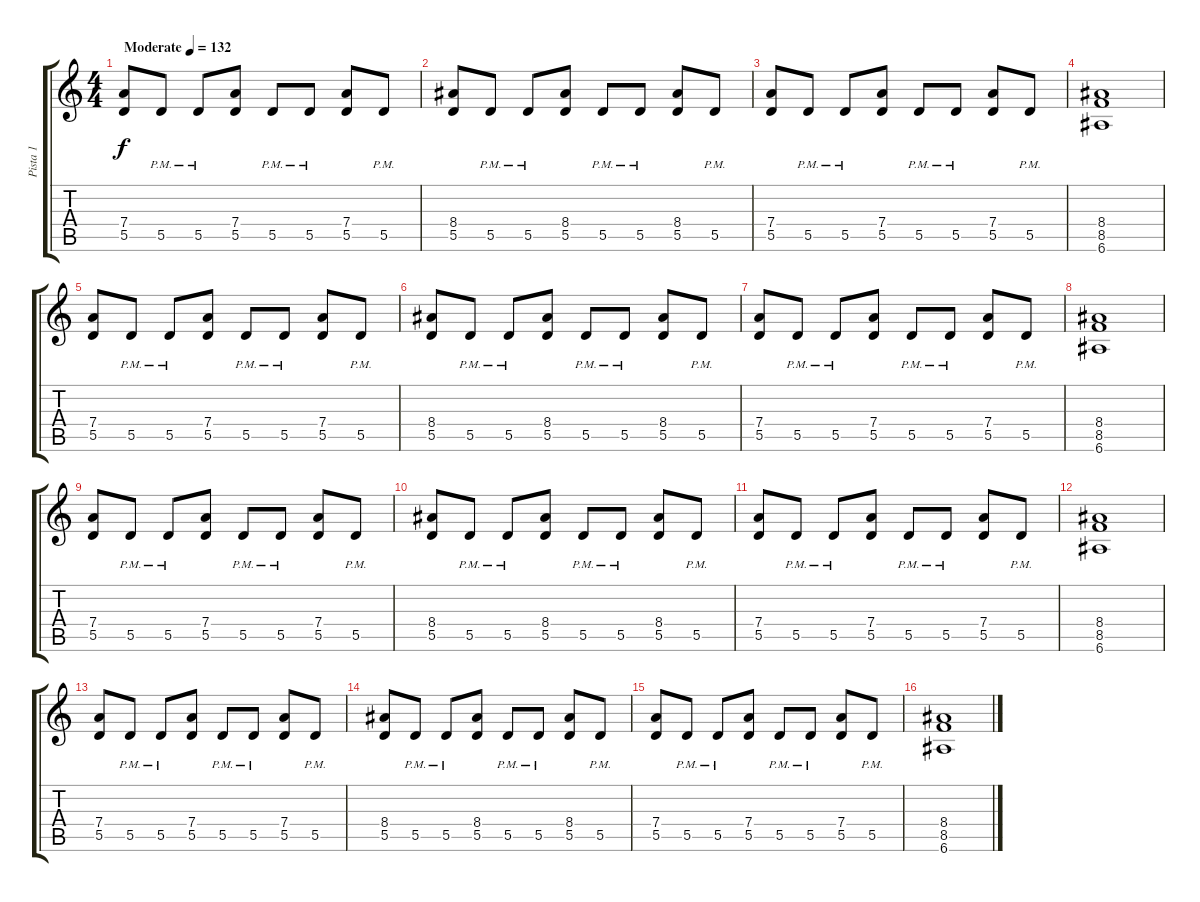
\track ("Pista 1" "Pista 1") {instrument distortionguitar}
\staff {score tabs}
\tuning (E4 B3 G3 D3 A2 E2) {hide}
\ts (4 4)
\tempo (132 "Moderate")
\clef g2
\ks c
(7.4 5.5).8{dy f instrument distortionguitar} 5.5{pm}.8 5.5{pm}.8 (7.4 5.5).8 5.5{pm}.8 5.5{pm}.8 (7.4 5.5).8 5.5{pm}.8 |
(8.4 5.5).8 5.5{pm}.8 5.5{pm}.8 (8.4 5.5).8 5.5{pm}.8 5.5{pm}.8 (8.4 5.5).8 5.5{pm}.8 |
(7.4 5.5).8 5.5{pm}.8 5.5{pm}.8 (7.4 5.5).8 5.5{pm}.8 5.5{pm}.8 (7.4 5.5).8 5.5{pm}.8 |
(8.4 8.5 6.6).1 |
(7.4 5.5).8 5.5{pm}.8 5.5{pm}.8 (7.4 5.5).8 5.5{pm}.8 5.5{pm}.8 (7.4 5.5).8 5.5{pm}.8 |
(8.4 5.5).8 5.5{pm}.8 5.5{pm}.8 (8.4 5.5).8 5.5{pm}.8 5.5{pm}.8 (8.4 5.5).8 5.5{pm}.8 |
(7.4 5.5).8 5.5{pm}.8 5.5{pm}.8 (7.4 5.5).8 5.5{pm}.8 5.5{pm}.8 (7.4 5.5).8 5.5{pm}.8 |
(8.4 8.5 6.6).1 |
(7.4 5.5).8 5.5{pm}.8 5.5{pm}.8 (7.4 5.5).8 5.5{pm}.8 5.5{pm}.8 (7.4 5.5).8 5.5{pm}.8 |
(8.4 5.5).8 5.5{pm}.8 5.5{pm}.8 (8.4 5.5).8 5.5{pm}.8 5.5{pm}.8 (8.4 5.5).8 5.5{pm}.8 |
(7.4 5.5).8 5.5{pm}.8 5.5{pm}.8 (7.4 5.5).8 5.5{pm}.8 5.5{pm}.8 (7.4 5.5).8 5.5{pm}.8 |
(8.4 8.5 6.6).1 |
(7.4 5.5).8 5.5{pm}.8 5.5{pm}.8 (7.4 5.5).8 5.5{pm}.8 5.5{pm}.8 (7.4 5.5).8 5.5{pm}.8 |
(8.4 5.5).8 5.5{pm}.8 5.5{pm}.8 (8.4 5.5).8 5.5{pm}.8 5.5{pm}.8 (8.4 5.5).8 5.5{pm}.8 |
(7.4 5.5).8 5.5{pm}.8 5.5{pm}.8 (7.4 5.5).8 5.5{pm}.8 5.5{pm}.8 (7.4 5.5).8 5.5{pm}.8 |
(8.4 8.5 6.6).1
